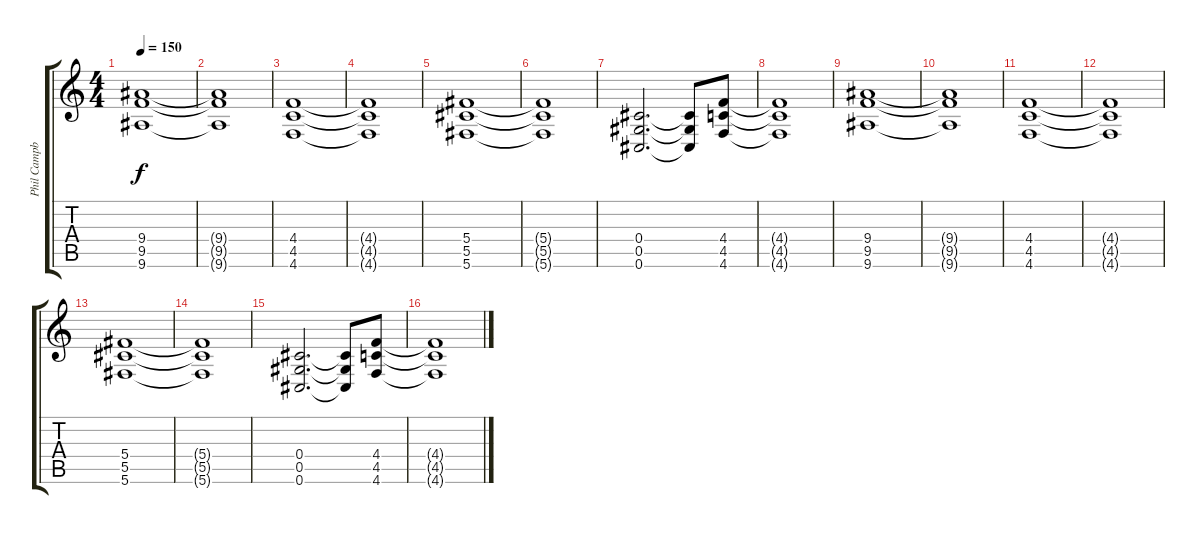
\track ("Phil Campbell" "Phil Campb") {instrument distortionguitar}
\staff {score tabs}
\tuning (Eb4 Bb3 Gb3 Db3 Ab2 Db2) {hide}
\ts (4 4)
\tempo 150
\clef g2
\ks c
(9.4 9.5 9.6).1{dy f} |
(9.4{t} 9.5{t} 9.6{t}).1 |
(4.4 4.5 4.6).1 |
(4.4{t} 4.5{t} 4.6{t}).1 |
(5.4 5.5 5.6).1 |
(5.4{t} 5.5{t} 5.6{t}).1 |
(0.4 0.5 0.6).2{d} (0.4{t} 0.5{t} 0.6{t}).8 (4.4 4.5 4.6).8 |
(4.4{t} 4.5{t} 4.6{t}).1 |
(9.4 9.5 9.6).1 |
(9.4{t} 9.5{t} 9.6{t}).1 |
(4.4 4.5 4.6).1 |
(4.4{t} 4.5{t} 4.6{t}).1 |
(5.4 5.5 5.6).1 |
(5.4{t} 5.5{t} 5.6{t}).1 |
(0.4 0.5 0.6).2{d} (0.4{t} 0.5{t} 0.6{t}).8 (4.4 4.5 4.6).8 |
(4.4{t} 4.5{t} 4.6{t}).1
